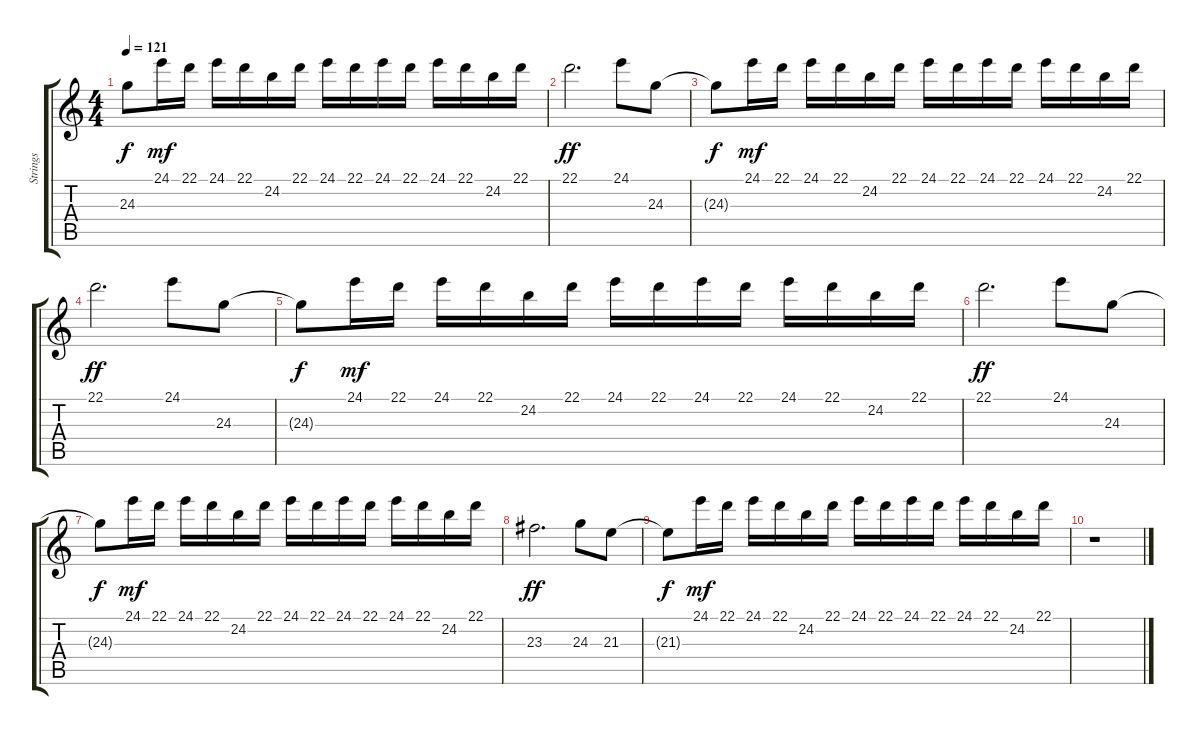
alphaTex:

\track ("Strings" "Strings") {instrument stringensemble1}
\staff {score tabs}
\tuning (E4 B3 G3 D3 A2 E2) {hide}
\ts (4 4)
\tempo 121
\clef g2
\ks c
24.3{t}.8{dy f} 24.1.16{dy mf} 22.1.16 24.1.16 22.1.16 24.2.16 22.1.16{volume 10} 24.1.16 22.1.16 24.1.16 22.1.16 24.1.16 22.1.16{volume 10} 24.2.16 22.1.16 |
22.1.2{d dy ff} 24.1.8{volume 9} 24.3.8{volume 9} |
24.3{t}.8{dy f} 24.1.16{dy mf volume 9} 22.1.16 24.1.16{volume 8} 22.1.16 24.2.16 22.1.16{volume 8} 24.1.16 22.1.16{volume 8} 24.1.16 22.1.16 24.1.16 22.1.16 24.2.16{volume 8} 22.1.16 |
22.1.2{d dy ff} 24.1.8{volume 8} 24.3.8 |
24.3{t}.8{dy f} 24.1.16{dy mf volume 7} 22.1.16{volume 7} 24.1.16 22.1.16 24.2.16 22.1.16 24.1.16 22.1.16{volume 7} 24.1.16 22.1.16 24.1.16 22.1.16{volume 7} 24.2.16{volume 7} 22.1.16 |
22.1.2{d dy ff volume 7} 24.1.8{volume 6} 24.3.8{volume 6} |
24.3{t}.8{dy f} 24.1.16{dy mf volume 6} 22.1.16{volume 6} 24.1.16{volume 6} 22.1.16{volume 5} 24.2.16 22.1.16 24.1.16 22.1.16 24.1.16 22.1.16 24.1.16 22.1.16{volume 5} 24.2.16{volume 5} 22.1.16{volume 5} |
23.3.2{d dy ff} 24.3.8{volume 4} 21.3.8{volume 4} |
21.3{t}.8{dy f} 24.1.16{dy mf volume 3} 22.1.16 24.1.16 22.1.16{volume 3} 24.2.16 22.1.16{volume 3} 24.1.16 22.1.16 24.1.16 22.1.16 24.1.16 22.1.16 24.2.16 22.1.16{volume 3} |
r.1
